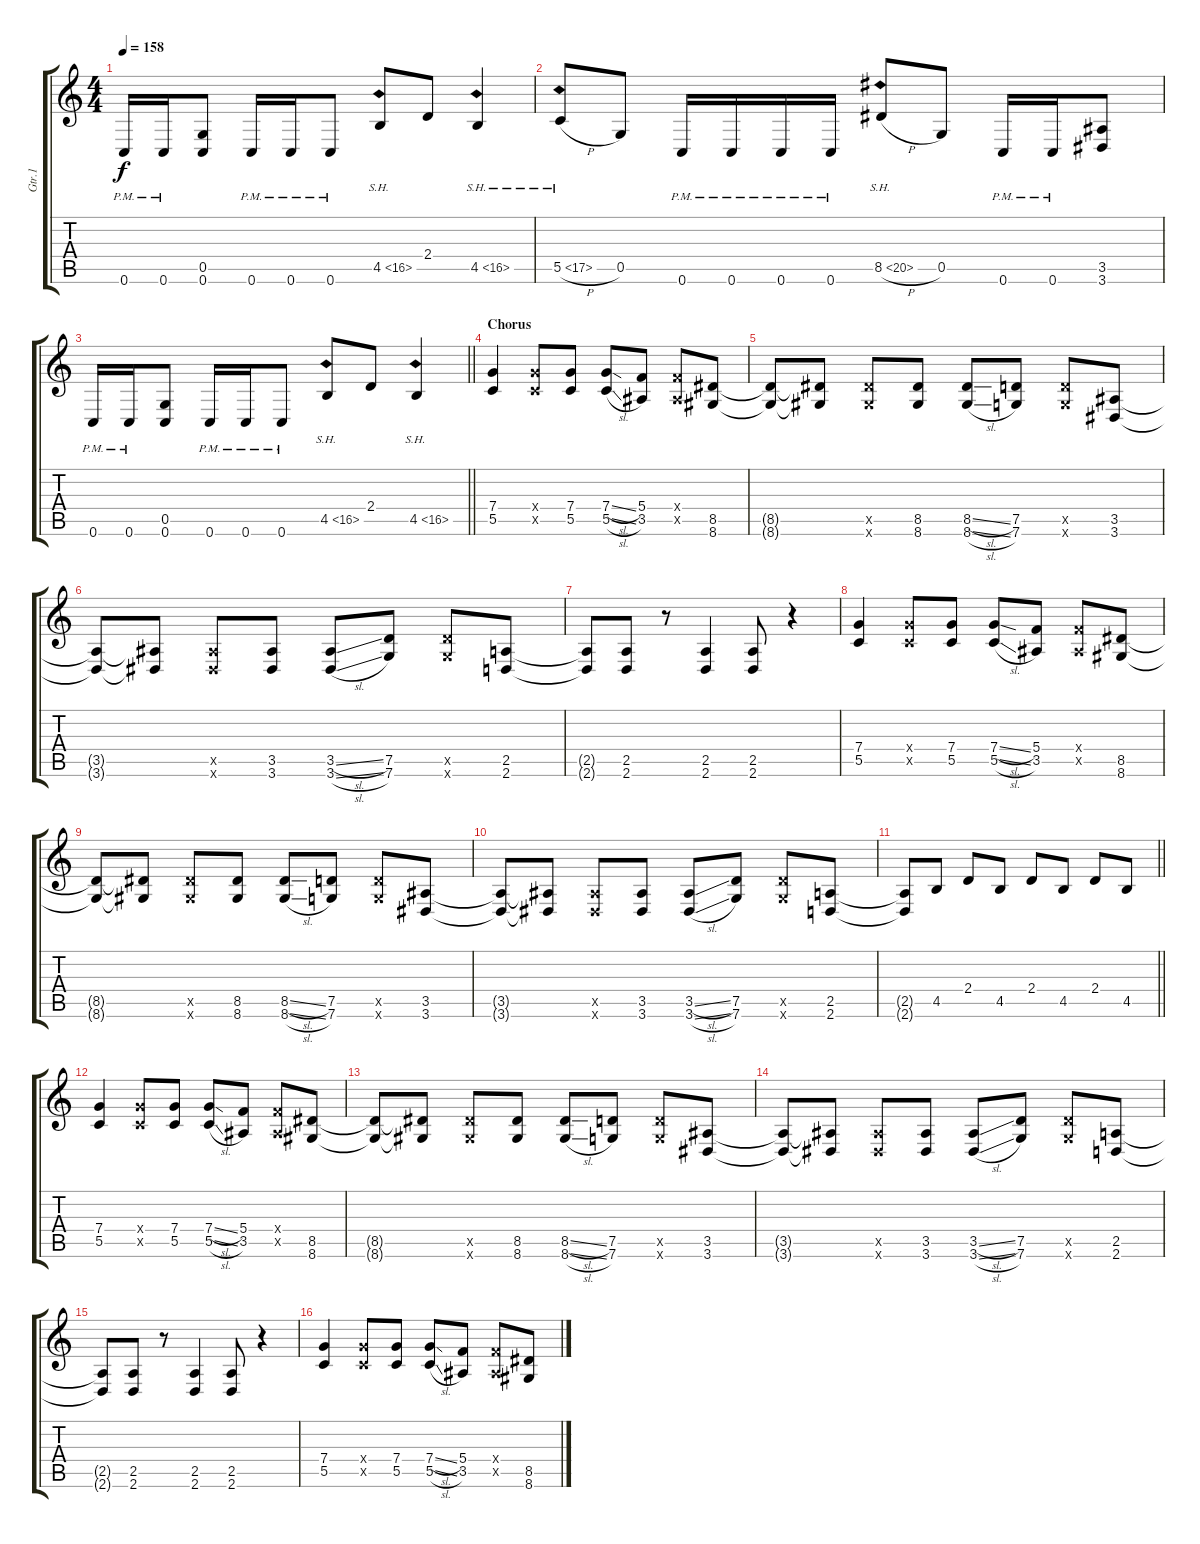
\track ("Gtr.1" "Gtr.1") {instrument distortionguitar}
\staff {score tabs}
\tuning (D4 A3 F3 C3 G2 C2) {hide}
\ts (4 4)
\tempo 158
\clef g2
\ks c
0.6{pm}.16{dy f} 0.6{pm}.16 (0.5 0.6).8 0.6{pm}.16 0.6{pm}.16 0.6{pm}.8 4.5{sh 12}.8 2.4.8 4.5{sh 12}.4 |
5.5{sh 12 h}.8 0.5.8 0.6{pm}.16 0.6{pm}.16 0.6{pm}.16 0.6{pm}.16 8.5{sh 12 h}.8 0.5.8 0.6{pm}.16 0.6{pm}.16 (3.5 3.6).8 |
\barLineRight lightlight
0.6{pm}.16 0.6{pm}.16 (0.5 0.6).8 0.6{pm}.16 0.6{pm}.16 0.6{pm}.8 4.5{sh 12}.8 2.4.8 4.5{sh 12}.4 |
\section ("" "Chorus")
(7.4 5.5).4 (7.4{x} 5.5{x}).8 (7.4 5.5).8 (7.4{sl} 5.5{sl}).8 (5.4 3.5).8 (5.4{x} 3.5{x}).8 (8.5 8.6).8 |
(8.5{t} 8.6{t}).8 (8.5{t} 8.6{t}).8 (8.5{x} 8.6{x}).8 (8.5 8.6).8 (8.5{sl} 8.6{sl}).8 (7.5 7.6).8 (7.5{x} 7.6{x}).8 (3.5 3.6).8 |
(3.5{t} 3.6{t}).8 (3.5{t} 3.6{t}).8 (3.5{x} 3.6{x}).8 (3.5 3.6).8 (3.5{sl} 3.6{sl}).8 (7.5 7.6).8 (7.5{x} 7.6{x}).8 (2.5 2.6).8 |
(2.5{t} 2.6{t}).8 (2.5 2.6).8 r.8 (2.5 2.6).4 (2.5 2.6).8 r.4 |
(7.4 5.5).4 (7.4{x} 5.5{x}).8 (7.4 5.5).8 (7.4{sl} 5.5{sl}).8 (5.4 3.5).8 (5.4{x} 3.5{x}).8 (8.5 8.6).8 |
(8.5{t} 8.6{t}).8 (8.5{t} 8.6{t}).8 (8.5{x} 8.6{x}).8 (8.5 8.6).8 (8.5{sl} 8.6{sl}).8 (7.5 7.6).8 (7.5{x} 7.6{x}).8 (3.5 3.6).8 |
(3.5{t} 3.6{t}).8 (3.5{t} 3.6{t}).8 (3.5{x} 3.6{x}).8 (3.5 3.6).8 (3.5{sl} 3.6{sl}).8 (7.5 7.6).8 (7.5{x} 7.6{x}).8 (2.5 2.6).8 |
\barLineRight lightlight
(2.5{t} 2.6{t}).8 4.5.8 2.4.8 4.5.8 2.4.8 4.5.8 2.4.8 4.5.8 |
(7.4 5.5).4 (7.4{x} 5.5{x}).8 (7.4 5.5).8 (7.4{sl} 5.5{sl}).8 (5.4 3.5).8 (5.4{x} 3.5{x}).8 (8.5 8.6).8 |
(8.5{t} 8.6{t}).8 (8.5{t} 8.6{t}).8 (8.5{x} 8.6{x}).8 (8.5 8.6).8 (8.5{sl} 8.6{sl}).8 (7.5 7.6).8 (7.5{x} 7.6{x}).8 (3.5 3.6).8 |
(3.5{t} 3.6{t}).8 (3.5{t} 3.6{t}).8 (3.5{x} 3.6{x}).8 (3.5 3.6).8 (3.5{sl} 3.6{sl}).8 (7.5 7.6).8 (7.5{x} 7.6{x}).8 (2.5 2.6).8 |
(2.5{t} 2.6{t}).8 (2.5 2.6).8 r.8 (2.5 2.6).4 (2.5 2.6).8 r.4 |
(7.4 5.5).4 (7.4{x} 5.5{x}).8 (7.4 5.5).8 (7.4{sl} 5.5{sl}).8 (5.4 3.5).8 (5.4{x} 3.5{x}).8 (8.5 8.6).8
